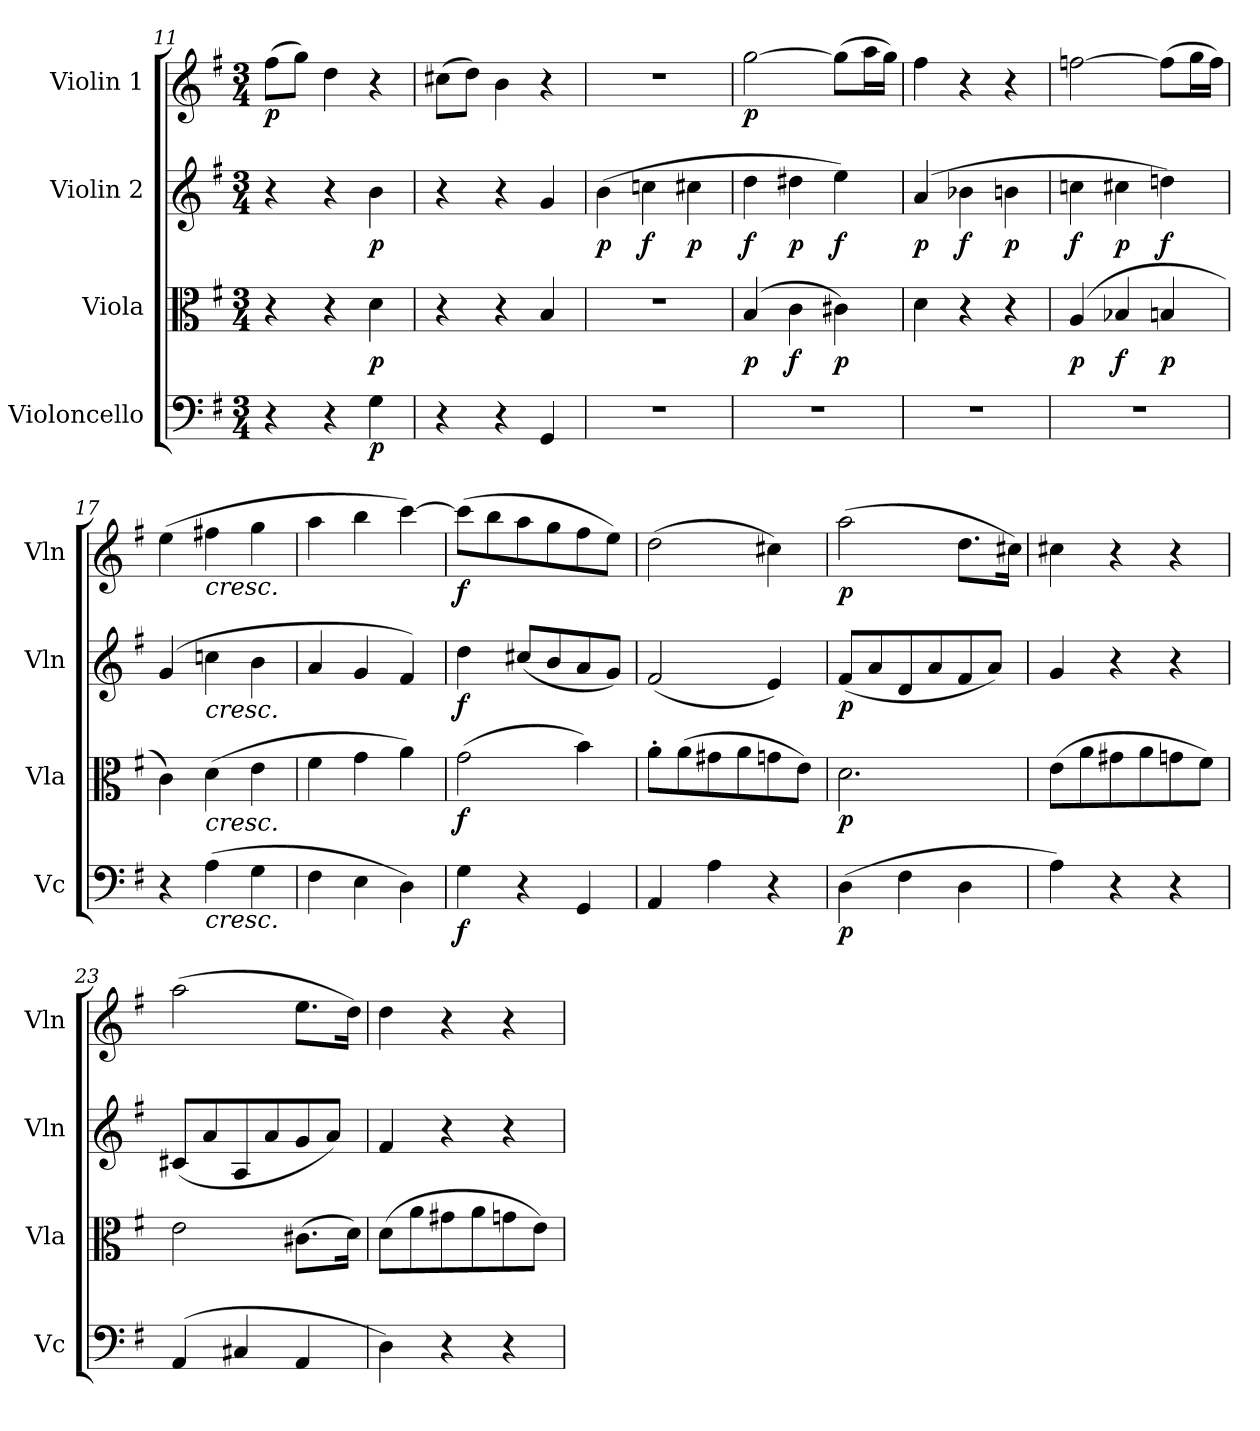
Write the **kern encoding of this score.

**kern	**dynam	**kern	**dynam	**kern	**dynam	**kern	**dynam
*part4	*part4	*part3	*part3	*part2	*part2	*part1	*part1
*staff4	*staff4	*staff3	*staff3	*staff2	*staff2	*staff1	*staff1
*I"Violoncello	*	*I"Viola	*	*I"Violin 2	*	*I"Violin 1	*
*I'Vc	*	*I'Vla	*	*I'Vln	*	*I'Vln	*
*clefF4	*	*clefC3	*	*clefG2	*	*clefG2	*
*k[f#]	*	*k[f#]	*	*k[f#]	*	*k[f#]	*
*M3/4	*	*M3/4	*	*M3/4	*	*M3/4	*
=11	=11	=11	=11	=11	=11	=11	=11
!	!	!	!	!	!	!	!LO:DY:b
4r	.	4r	.	4r	.	(8ff#\L	p
.	.	.	.	.	.	8gg\J)	.
4r	.	4r	.	4r	.	4dd\	.
!	!LO:DY:b	!	!LO:DY:b	!	!LO:DY:b	!	!
4G\	p	4d\	p	4b\	p	4r	.
!!LO:LB:g=z
=12	=12	=12	=12	=12	=12	=12	=12
4r	.	4r	.	4r	.	(8cc#X\L	.
.	.	.	.	.	.	8dd\J)	.
4r	.	4r	.	4r	.	4b\	.
4GG/	.	4B/	.	4g/	.	4r	.
=13	=13	=13	=13	=13	=13	=13	=13
!	!	!	!	!	!LO:DY:b	!	!
2.r	.	2.r	.	(4b\	p	2.r	.
!	!	!	!	!	!LO:DY:b	!	!
.	.	.	.	4ccn\	f	.	.
!	!	!	!	!	!LO:DY:b	!	!
.	.	.	.	4cc#X\	p	.	.
=14	=14	=14	=14	=14	=14	=14	=14
!	!	!	!LO:DY:b	!	!LO:DY:b	!	!LO:DY:b
2.r	.	(4B/	p	4dd\	f	[2gg\	p
!	!	!	!LO:DY:b	!	!LO:DY:b	!	!
.	.	4c\	f	4dd#X\	p	.	.
!	!	!	!LO:DY:b	!	!LO:DY:b	!	!
.	.	4c#X\)	p	4ee\)	f	(8gg\L]	.
.	.	.	.	.	.	16aa\L	.
.	.	.	.	.	.	16gg\JJ)	.
=15	=15	=15	=15	=15	=15	=15	=15
!	!	!	!	!	!LO:DY:b	!	!
2.r	.	4d\	.	(4a/	p	4ff#\	.
!	!	!	!	!	!LO:DY:b	!	!
.	.	4r	.	4b-X\	f	4r	.
!	!	!	!	!	!LO:DY:b	!	!
.	.	4r	.	4bn\	p	4r	.
=16	=16	=16	=16	=16	=16	=16	=16
!	!	!	!LO:DY:b	!	!LO:DY:b	!	!
2.r	.	(>4A/	p	4ccn\	f	[2ffn\	.
!	!	!	!LO:DY:b	!	!LO:DY:b	!	!
.	.	4B-X/	f	4cc#X\	p	.	.
!	!	!	!LO:DY:b	!	!LO:DY:b	!	!
.	.	4Bn/	p	4ddn\)	f	(8ff\L]	.
.	.	.	.	.	.	16gg\L	.
.	.	.	.	.	.	16ff\JJ)	.
=17	=17	=17	=17	=17	=17	=17	=17
4r	.	4c\)	.	(4g/	.	(4ee\	.
!	!	!	!	!	!	!LO:TX:b:i:t=cresc.	!
!	!	!	!	!LO:TX:b:i:t=cresc.	!	!	!
!	!	!LO:TX:b:i:t=cresc.	!	!	!	!	!
!LO:TX:b:i:t=cresc.	!	!	!	!	!	!	!
(4A\	.	(4d\	.	4ccn\	.	4ff#X\	.
4G\	.	4e\	.	4b\	.	4gg\	.
=18	=18	=18	=18	=18	=18	=18	=18
4F#\	.	4f#\	.	4a/	.	4aa\	.
4E\	.	4g\	.	4g/	.	4bb\	.
4D\)	.	4a\)	.	4f#/)	.	[4ccc\)	.
=19	=19	=19	=19	=19	=19	=19	=19
!	!LO:DY:b	!	!LO:DY:b	!	!LO:DY:b	!	!LO:DY:b
4G\	f	(2g\	f	4dd\	f	(8ccc\L]	f
.	.	.	.	.	.	8bb\	.
4r	.	.	.	(8cc#X/L	.	8aa\	.
.	.	.	.	8b/	.	8gg\	.
4GG/	.	4b\)	.	8a/	.	8ff#\	.
.	.	.	.	8g/J)	.	8ee\J)	.
=20	=20	=20	=20	=20	=20	=20	=20
4AA/	.	8a'\L	.	(2f#/	.	(2dd\	.
.	.	(8a\	.	.	.	.	.
4A\	.	8g#X\	.	.	.	.	.
.	.	8a\	.	.	.	.	.
4r	.	8gn\	.	4e/)	.	4cc#X\)	.
.	.	8e\J)	.	.	.	.	.
=21	=21	=21	=21	=21	=21	=21	=21
!	!LO:DY:b	!	!LO:DY:b	!	!LO:DY:b	!	!LO:DY:b
(4D\	p	2.d\	p	(8f#/L	p	(2aa\	p
.	.	.	.	8a/	.	.	.
4F#\	.	.	.	8d/	.	.	.
.	.	.	.	8a/	.	.	.
4D\	.	.	.	8f#/	.	8.dd\L	.
.	.	.	.	8a/J)	.	.	.
.	.	.	.	.	.	16cc#X\Jk)	.
!!LO:LB:g=z
=22	=22	=22	=22	=22	=22	=22	=22
4A\)	.	(8e\L	.	4g/	.	4cc#X\	.
.	.	8a\	.	.	.	.	.
4r	.	8g#X\	.	4r	.	4r	.
.	.	8a\	.	.	.	.	.
4r	.	8gn\	.	4r	.	4r	.
.	.	8f#\J)	.	.	.	.	.
=23	=23	=23	=23	=23	=23	=23	=23
(4AA/	.	2e\	.	(8c#X/L	.	(2aa\	.
.	.	.	.	8a/	.	.	.
4C#X/	.	.	.	8A/	.	.	.
.	.	.	.	8a/	.	.	.
4AA/	.	(8.c#X\L	.	8g/	.	8.ee\L	.
.	.	.	.	8a/J)	.	.	.
.	.	16d\Jk)	.	.	.	16dd\Jk)	.
!!LO:LB:g=z
=24	=24	=24	=24	=24	=24	=24	=24
4D\)	.	(8d\L	.	4f#/	.	4dd\	.
.	.	8a\	.	.	.	.	.
4r	.	8g#X\	.	4r	.	4r	.
.	.	8a\	.	.	.	.	.
4r	.	8gn\	.	4r	.	4r	.
.	.	8e\J)	.	.	.	.	.
=	=	=	=	=	=	=	=
*-	*-	*-	*-	*-	*-	*-	*-
